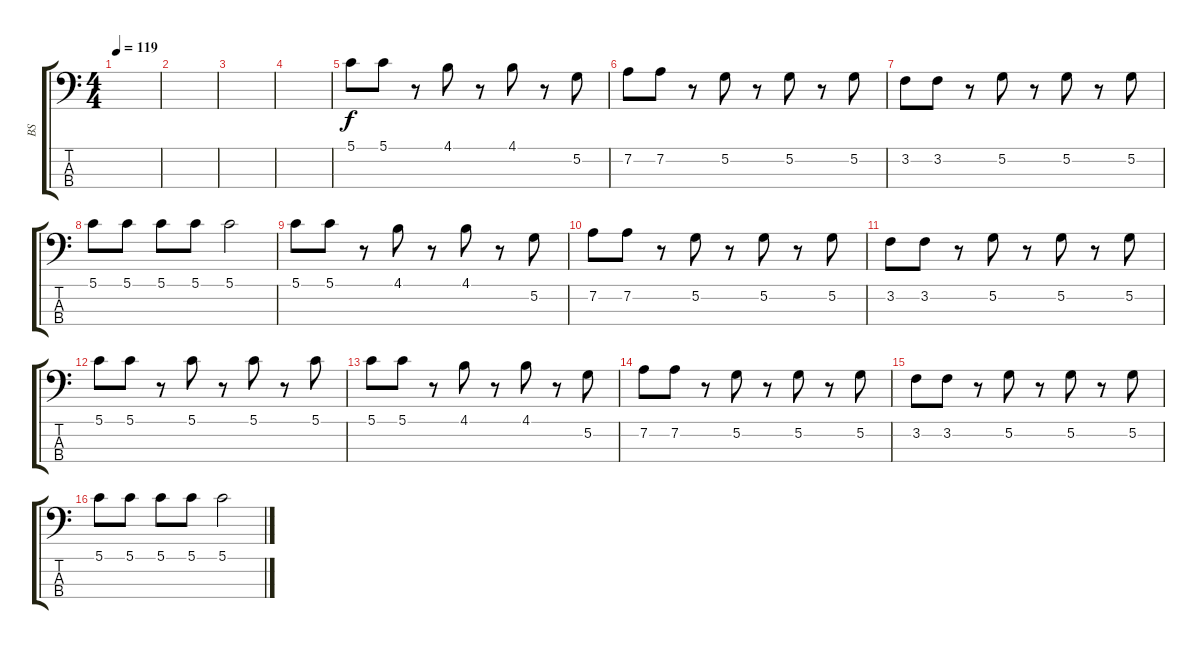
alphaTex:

\track ("BS" "BS") {instrument electricbassfinger}
\staff {score tabs}
\tuning (G2 D2 A1 E1) {hide}
\ts (4 4)
\tempo 119
\clef f4
\ks c
|
|
|
|
5.1.8 5.1.8 r.8 4.1.8 r.8 4.1.8 r.8 5.2.8 |
7.2.8 7.2.8 r.8 5.2.8 r.8 5.2.8 r.8 5.2.8 |
3.2.8 3.2.8 r.8 5.2.8 r.8 5.2.8 r.8 5.2.8 |
5.1.8 5.1.8 5.1.8 5.1.8 5.1.2 |
5.1.8 5.1.8 r.8 4.1.8 r.8 4.1.8 r.8 5.2.8 |
7.2.8 7.2.8 r.8 5.2.8 r.8 5.2.8 r.8 5.2.8 |
3.2.8 3.2.8 r.8 5.2.8 r.8 5.2.8 r.8 5.2.8 |
5.1.8 5.1.8 r.8 5.1.8 r.8 5.1.8 r.8 5.1.8 |
5.1.8 5.1.8 r.8 4.1.8 r.8 4.1.8 r.8 5.2.8 |
7.2.8 7.2.8 r.8 5.2.8 r.8 5.2.8 r.8 5.2.8 |
3.2.8 3.2.8 r.8 5.2.8 r.8 5.2.8 r.8 5.2.8 |
5.1.8 5.1.8 5.1.8 5.1.8 5.1.2
